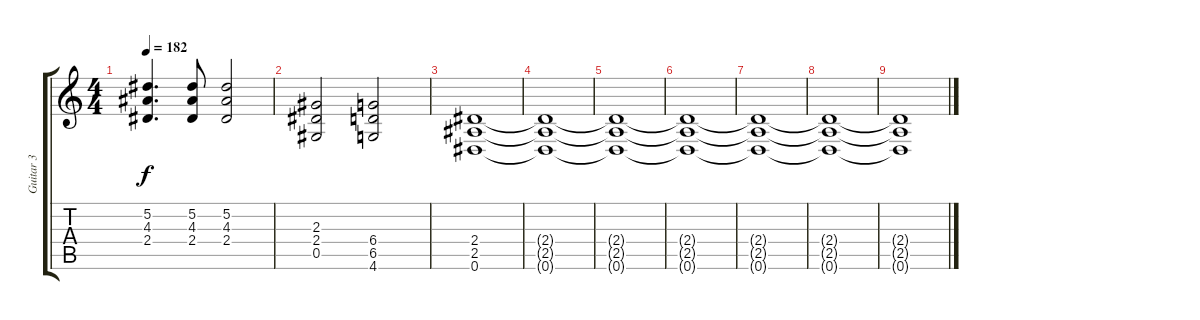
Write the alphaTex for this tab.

\track ("Guitar 3" "Guitar 3") {instrument distortionguitar}
\staff {score tabs}
\tuning (Eb4 Bb3 Gb3 Db3 Ab2 Eb2) {hide}
\ts (4 4)
\tempo 182
\clef g2
\ks c
(5.2 4.3 2.4).4{d dy f} (5.2 4.3 2.4).8 (5.2 4.3 2.4).2 |
(2.3 2.4 0.5).2 (6.4 6.5 4.6).2 |
(2.4 2.5 0.6).1 |
(2.4{t} 2.5{t} 0.6{t}).1 |
(2.4{t} 2.5{t} 0.6{t}).1 |
(2.4{t} 2.5{t} 0.6{t}).1 |
(2.4{t} 2.5{t} 0.6{t}).1 |
(2.4{t} 2.5{t} 0.6{t}).1 |
(2.4{t} 2.5{t} 0.6{t}).1
